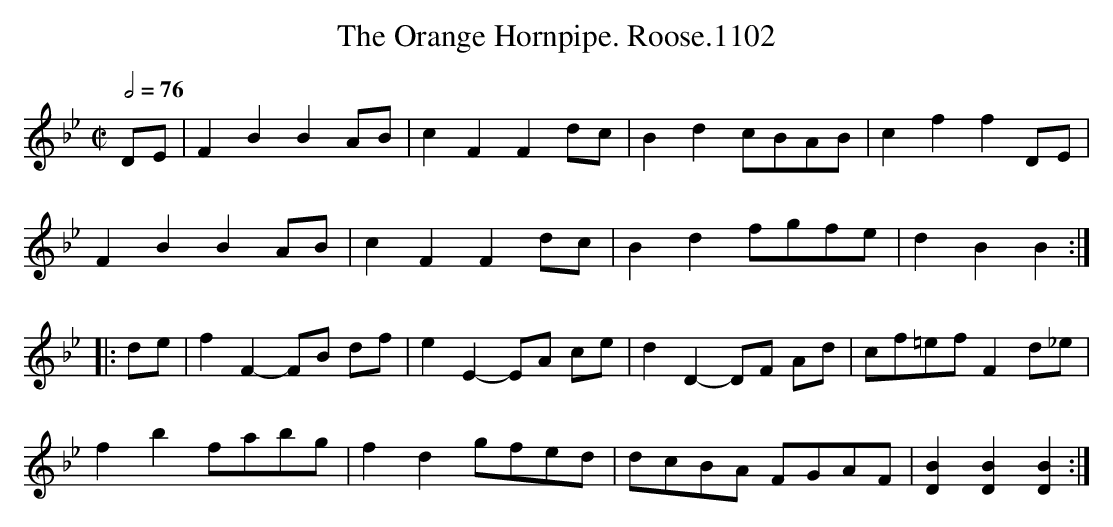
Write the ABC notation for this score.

X:1
T:Orange Hornpipe. Roose.1102, The
Q:1/2=76
M:C|
L:1/8
K:Bb
DE|F2B2 B2AB|c2F2 F2dc|B2d2 cBAB|c2f2 f2 DE|
F2B2 B2AB|c2F2 F2dc|B2d2 fgfe|d2B2 B2:|
|:de|f2F2 -FB df|e2E2 -EA ce|d2D2 -DF Ad|cf=ef F2d_e|
f2b2 fabg|f2d2 gfed|dcBA FGAF|[B2D2][B2D2] [B2D2]:|
